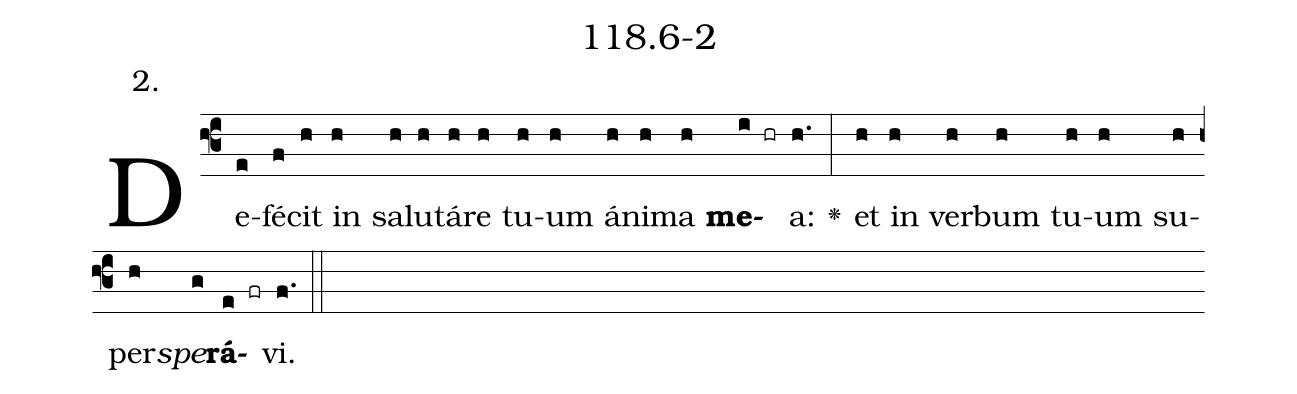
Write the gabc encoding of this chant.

name: 118.6-2;
annotation: 2.;
%%
(f3)De(e)fé(f)cit(h) in(h) sa(h)lu(h)tá(h)re(h) tu(h)um(h) á(h)ni(h)ma(h) <b>me</b>(i hr)a:(h.) <v>\greheightstar</v>(:) et(h) in(h) ver(h)bum(h) tu(h)um(h) su(h)per(h)<i>spe</i>(g)<b>rá</b>(e fr)vi.(f.) (::)


%E(h) u(h) o(h) u(g) a(e) e.(f.) (::)
